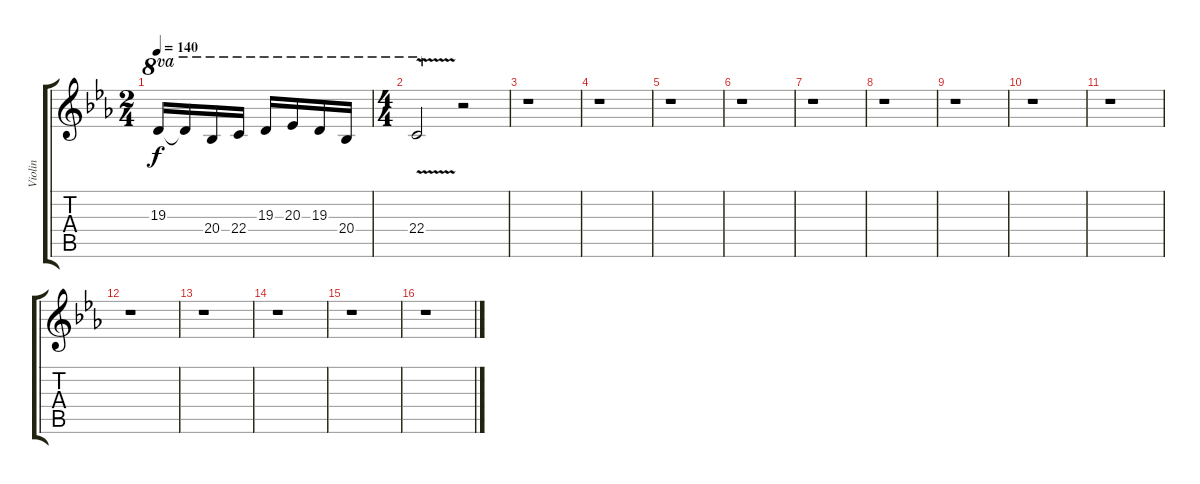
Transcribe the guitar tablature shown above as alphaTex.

\track ("Violin" "Violin") {instrument violin}
\staff {score tabs}
\tuning (E4 B3 G3 D3 A2 E2) {hide}
\ts (2 4)
\tempo 140
\clef g2
\ks eb
19.3.16{ot 8va dy f} 19.3{t}.16{ot 8va} 20.4.16{ot 8va} 22.4.16{ot 8va} 19.3.16{ot 8va} 20.3.16{ot 8va} 19.3.16{ot 8va} 20.4.16{ot 8va} |
\ts (4 4)
22.4{v}.2{ot 8va} r.2 |
r.1 |
r.1 |
r.1 |
r.1 |
r.1 |
r.1 |
r.1 |
r.1 |
r.1 |
r.1 |
r.1 |
r.1 |
r.1 |
r.1
